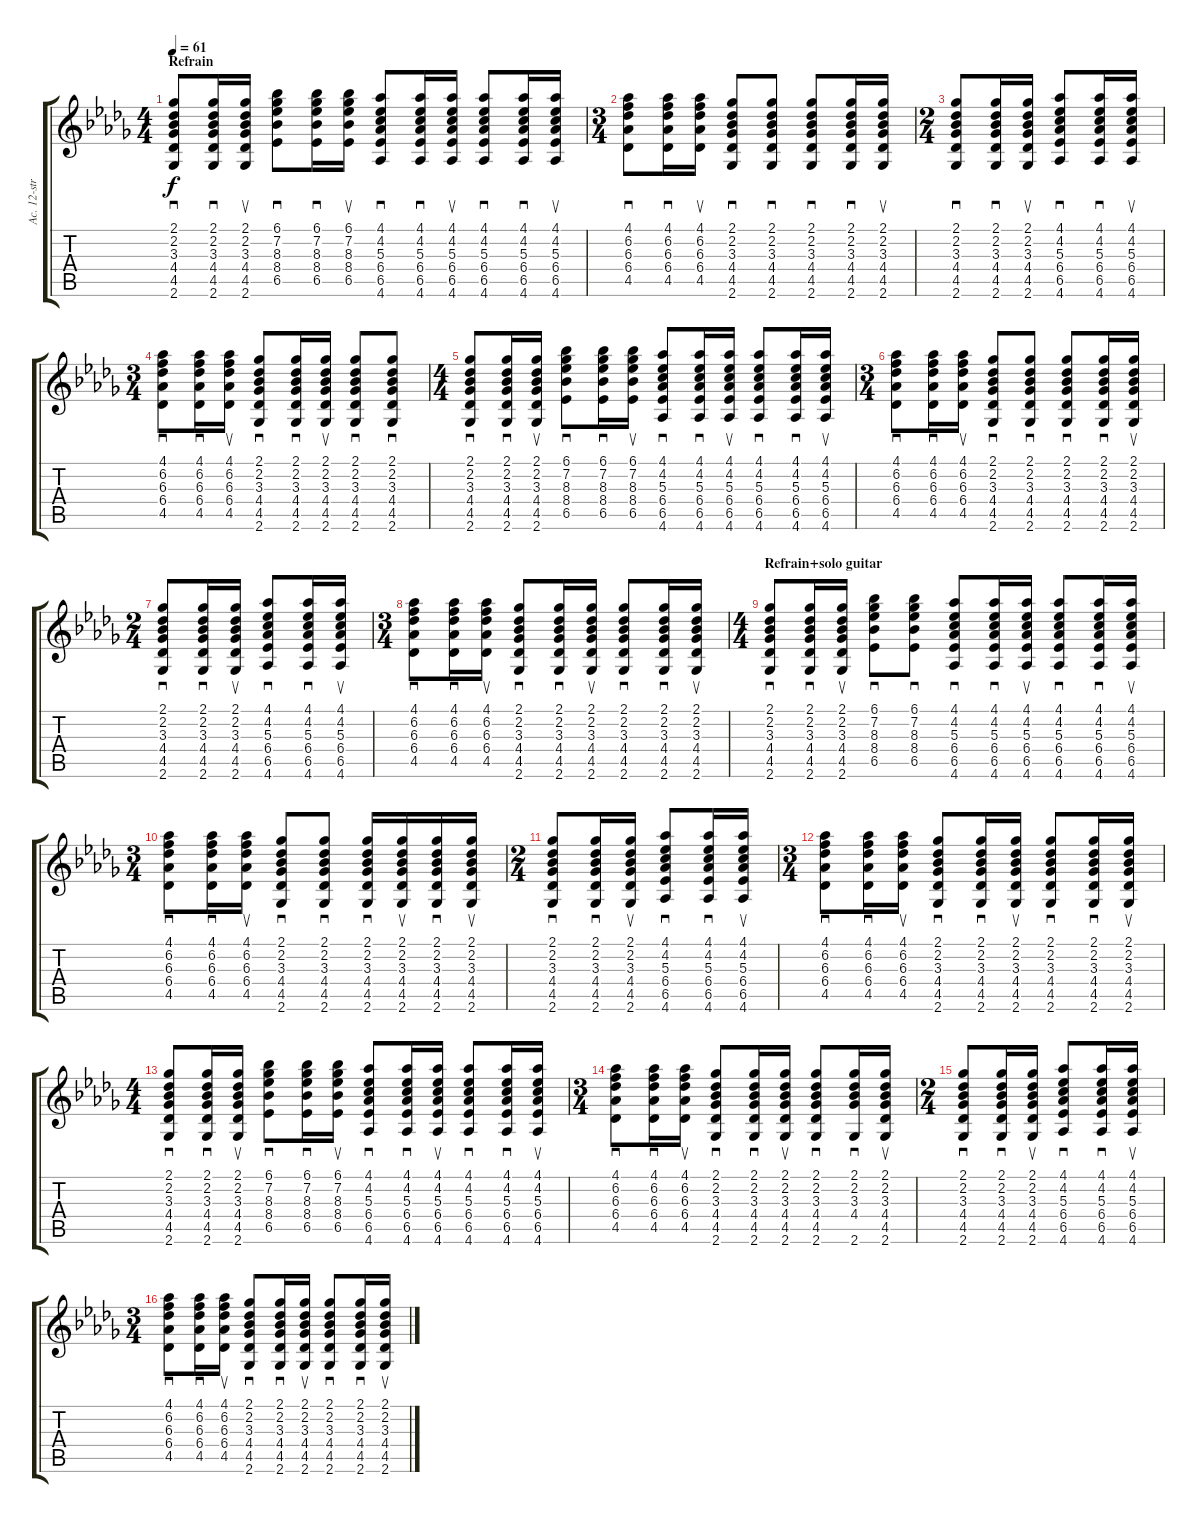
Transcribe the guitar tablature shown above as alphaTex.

\track ("Ac. 12-str. Gtr." "Ac. 12-str") {instrument acousticguitarsteel}
\staff {score tabs}
\tuning (E4 B3 G3 D3 A2 E2) {hide}
\ts (4 4)
\section ("" "Refrain")
\tempo 61
\clef g2
\ks db
(2.1 2.2 3.3 4.4 4.5 2.6).8{sd dy f} (2.1 2.2 3.3 4.4 4.5 2.6).16{sd} (2.1 2.2 3.3 4.4 4.5 2.6).16{su} (6.1 7.2 8.3 8.4 6.5).8{sd} (6.1 7.2 8.3 8.4 6.5).16{sd} (6.1 7.2 8.3 8.4 6.5).16{su} (4.1 4.2 5.3 6.4 6.5 4.6).8{sd} (4.1 4.2 5.3 6.4 6.5 4.6).16{sd} (4.1 4.2 5.3 6.4 6.5 4.6).16{su} (4.1 4.2 5.3 6.4 6.5 4.6).8{sd} (4.1 4.2 5.3 6.4 6.5 4.6).16{sd} (4.1 4.2 5.3 6.4 6.5 4.6).16{su} |
\ts (3 4)
(4.1 6.2 6.3 6.4 4.5).8{sd} (4.1 6.2 6.3 6.4 4.5).16{sd} (4.1 6.2 6.3 6.4 4.5).16{su} (2.1 2.2 3.3 4.4 4.5 2.6).8{sd} (2.1 2.2 3.3 4.4 4.5 2.6).8{sd} (2.1 2.2 3.3 4.4 4.5 2.6).8{sd} (2.1 2.2 3.3 4.4 4.5 2.6).16{sd} (2.1 2.2 3.3 4.4 4.5 2.6).16{su} |
\ts (2 4)
(2.1 2.2 3.3 4.4 4.5 2.6).8{sd} (2.1 2.2 3.3 4.4 4.5 2.6).16{sd} (2.1 2.2 3.3 4.4 4.5 2.6).16{su} (4.1 4.2 5.3 6.4 6.5 4.6).8{sd} (4.1 4.2 5.3 6.4 6.5 4.6).16{sd} (4.1 4.2 5.3 6.4 6.5 4.6).16{su} |
\ts (3 4)
(4.1 6.2 6.3 6.4 4.5).8{sd} (4.1 6.2 6.3 6.4 4.5).16{sd} (4.1 6.2 6.3 6.4 4.5).16{su} (2.1 2.2 3.3 4.4 4.5 2.6).8{sd} (2.1 2.2 3.3 4.4 4.5 2.6).16{sd} (2.1 2.2 3.3 4.4 4.5 2.6).16{su} (2.1 2.2 3.3 4.4 4.5 2.6).8{sd} (2.1 2.2 3.3 4.4 4.5 2.6).8{sd} |
\ts (4 4)
(2.1 2.2 3.3 4.4 4.5 2.6).8{sd} (2.1 2.2 3.3 4.4 4.5 2.6).16{sd} (2.1 2.2 3.3 4.4 4.5 2.6).16{su} (6.1 7.2 8.3 8.4 6.5).8{sd} (6.1 7.2 8.3 8.4 6.5).16{sd} (6.1 7.2 8.3 8.4 6.5).16{su} (4.1 4.2 5.3 6.4 6.5 4.6).8{sd} (4.1 4.2 5.3 6.4 6.5 4.6).16{sd} (4.1 4.2 5.3 6.4 6.5 4.6).16{su} (4.1 4.2 5.3 6.4 6.5 4.6).8{sd} (4.1 4.2 5.3 6.4 6.5 4.6).16{sd} (4.1 4.2 5.3 6.4 6.5 4.6).16{su} |
\ts (3 4)
(4.1 6.2 6.3 6.4 4.5).8{sd} (4.1 6.2 6.3 6.4 4.5).16{sd} (4.1 6.2 6.3 6.4 4.5).16{su} (2.1 2.2 3.3 4.4 4.5 2.6).8{sd} (2.1 2.2 3.3 4.4 4.5 2.6).8{sd} (2.1 2.2 3.3 4.4 4.5 2.6).8{sd} (2.1 2.2 3.3 4.4 4.5 2.6).16{sd} (2.1 2.2 3.3 4.4 4.5 2.6).16{su} |
\ts (2 4)
(2.1 2.2 3.3 4.4 4.5 2.6).8{sd} (2.1 2.2 3.3 4.4 4.5 2.6).16{sd} (2.1 2.2 3.3 4.4 4.5 2.6).16{su} (4.1 4.2 5.3 6.4 6.5 4.6).8{sd} (4.1 4.2 5.3 6.4 6.5 4.6).16{sd} (4.1 4.2 5.3 6.4 6.5 4.6).16{su} |
\ts (3 4)
(4.1 6.2 6.3 6.4 4.5).8{sd} (4.1 6.2 6.3 6.4 4.5).16{sd} (4.1 6.2 6.3 6.4 4.5).16{su} (2.1 2.2 3.3 4.4 4.5 2.6).8{sd} (2.1 2.2 3.3 4.4 4.5 2.6).16{sd} (2.1 2.2 3.3 4.4 4.5 2.6).16{su} (2.1 2.2 3.3 4.4 4.5 2.6).8{sd} (2.1 2.2 3.3 4.4 4.5 2.6).16{sd} (2.1 2.2 3.3 4.4 4.5 2.6).16{su} |
\ts (4 4)
\section ("" "Refrain+solo guitar")
(2.1 2.2 3.3 4.4 4.5 2.6).8{sd} (2.1 2.2 3.3 4.4 4.5 2.6).16{sd} (2.1 2.2 3.3 4.4 4.5 2.6).16{su} (6.1 7.2 8.3 8.4 6.5).8{sd} (6.1 7.2 8.3 8.4 6.5).8{sd} (4.1 4.2 5.3 6.4 6.5 4.6).8{sd} (4.1 4.2 5.3 6.4 6.5 4.6).16{sd} (4.1 4.2 5.3 6.4 6.5 4.6).16{su} (4.1 4.2 5.3 6.4 6.5 4.6).8{sd} (4.1 4.2 5.3 6.4 6.5 4.6).16{sd} (4.1 4.2 5.3 6.4 6.5 4.6).16{su} |
\ts (3 4)
(4.1 6.2 6.3 6.4 4.5).8{sd} (4.1 6.2 6.3 6.4 4.5).16{sd} (4.1 6.2 6.3 6.4 4.5).16{su} (2.1 2.2 3.3 4.4 4.5 2.6).8{sd} (2.1 2.2 3.3 4.4 4.5 2.6).8{sd} (2.1 2.2 3.3 4.4 4.5 2.6).16{sd} (2.1 2.2 3.3 4.4 4.5 2.6).16{su} (2.1 2.2 3.3 4.4 4.5 2.6).16{sd} (2.1 2.2 3.3 4.4 4.5 2.6).16{su} |
\ts (2 4)
(2.1 2.2 3.3 4.4 4.5 2.6).8{sd} (2.1 2.2 3.3 4.4 4.5 2.6).16{sd} (2.1 2.2 3.3 4.4 4.5 2.6).16{su} (4.1 4.2 5.3 6.4 6.5 4.6).8{sd} (4.1 4.2 5.3 6.4 6.5 4.6).16{sd} (4.1 4.2 5.3 6.4 6.5 4.6).16{su} |
\ts (3 4)
(4.1 6.2 6.3 6.4 4.5).8{sd} (4.1 6.2 6.3 6.4 4.5).16{sd} (4.1 6.2 6.3 6.4 4.5).16{su} (2.1 2.2 3.3 4.4 4.5 2.6).8{sd} (2.1 2.2 3.3 4.4 4.5 2.6).16{sd} (2.1 2.2 3.3 4.4 4.5 2.6).16{su} (2.1 2.2 3.3 4.4 4.5 2.6).8{sd} (2.1 2.2 3.3 4.4 4.5 2.6).16{sd} (2.1 2.2 3.3 4.4 4.5 2.6).16{su} |
\ts (4 4)
(2.1 2.2 3.3 4.4 4.5 2.6).8{sd} (2.1 2.2 3.3 4.4 4.5 2.6).16{sd} (2.1 2.2 3.3 4.4 4.5 2.6).16{su} (6.1 7.2 8.3 8.4 6.5).8{sd} (6.1 7.2 8.3 8.4 6.5).16{sd} (6.1 7.2 8.3 8.4 6.5).16{su} (4.1 4.2 5.3 6.4 6.5 4.6).8{sd} (4.1 4.2 5.3 6.4 6.5 4.6).16{sd} (4.1 4.2 5.3 6.4 6.5 4.6).16{su} (4.1 4.2 5.3 6.4 6.5 4.6).8{sd} (4.1 4.2 5.3 6.4 6.5 4.6).16{sd} (4.1 4.2 5.3 6.4 6.5 4.6).16{su} |
\ts (3 4)
(4.1 6.2 6.3 6.4 4.5).8{sd} (4.1 6.2 6.3 6.4 4.5).16{sd} (4.1 6.2 6.3 6.4 4.5).16{su} (2.1 2.2 3.3 4.4 4.5 2.6).8{sd} (2.1 2.2 3.3 4.4 4.5 2.6).16{sd} (2.1 2.2 3.3 4.4 4.5 2.6).16{su} (2.1 2.2 3.3 4.4 4.5 2.6).8{sd} (2.1 2.2 3.3 4.4 2.6).16{sd} (2.1 2.2 3.3 4.4 4.5 2.6).16{su} |
\ts (2 4)
(2.1 2.2 3.3 4.4 4.5 2.6).8{sd} (2.1 2.2 3.3 4.4 4.5 2.6).16{sd} (2.1 2.2 3.3 4.4 4.5 2.6).16{su} (4.1 4.2 5.3 6.4 6.5 4.6).8{sd} (4.1 4.2 5.3 6.4 6.5 4.6).16{sd} (4.1 4.2 5.3 6.4 6.5 4.6).16{su} |
\ts (3 4)
(4.1 6.2 6.3 6.4 4.5).8{sd} (4.1 6.2 6.3 6.4 4.5).16{sd} (4.1 6.2 6.3 6.4 4.5).16{su} (2.1 2.2 3.3 4.4 4.5 2.6).8{sd} (2.1 2.2 3.3 4.4 4.5 2.6).16{sd} (2.1 2.2 3.3 4.4 4.5 2.6).16{su} (2.1 2.2 3.3 4.4 4.5 2.6).8{sd} (2.1 2.2 3.3 4.4 4.5 2.6).16{sd} (2.1 2.2 3.3 4.4 4.5 2.6).16{su}
